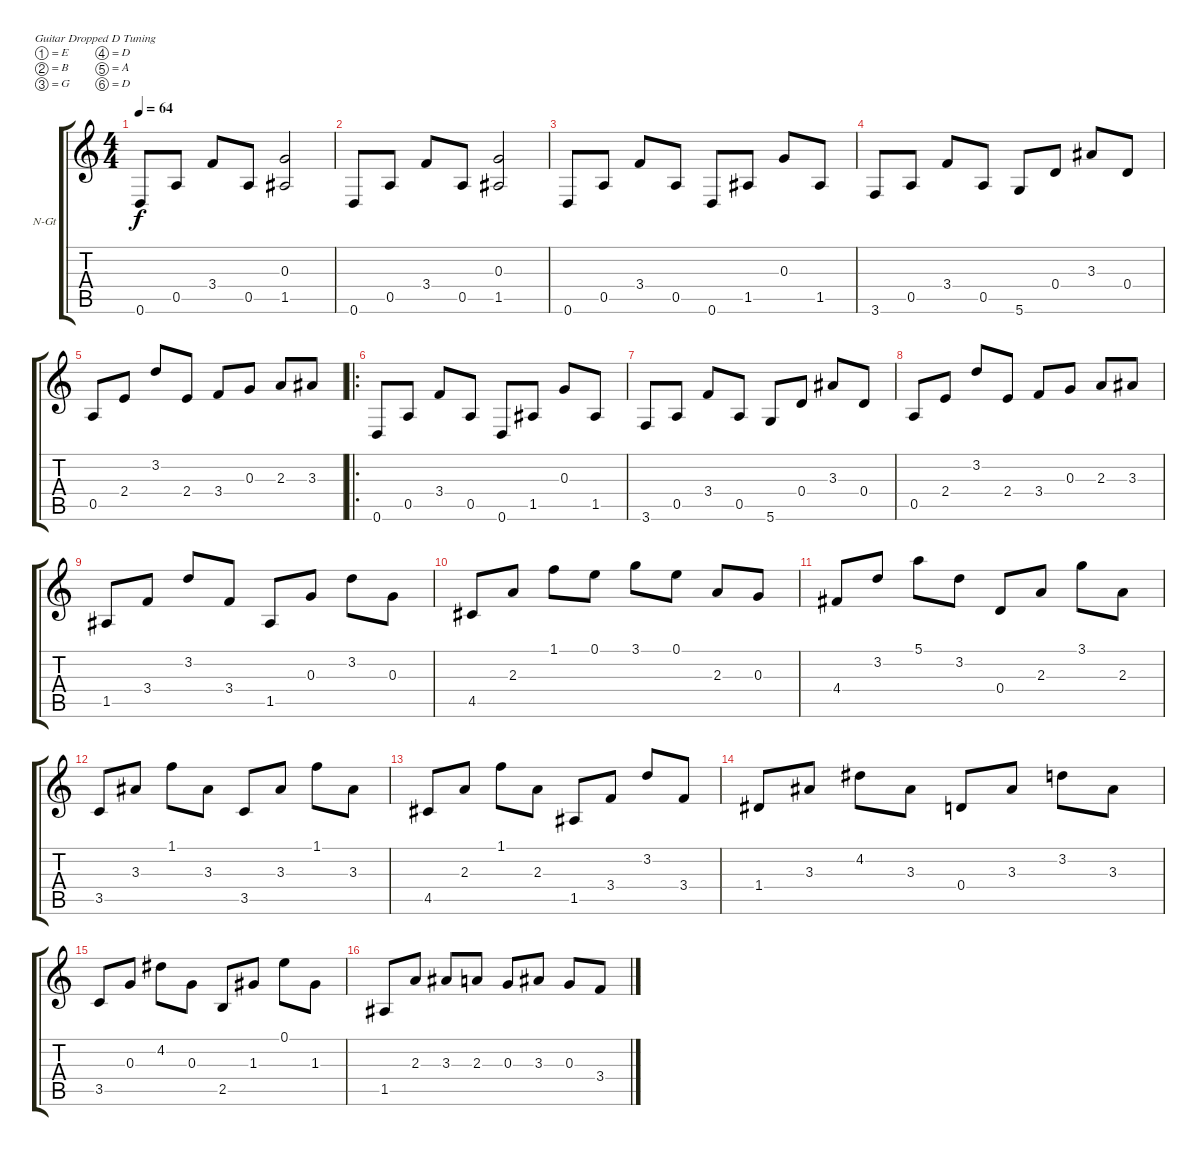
\bracketExtendMode groupsimilarinstruments
\firstSystemTrackNameOrientation horizontal
\otherSystemsTrackNameOrientation horizontal
\track ("Violão II" "N-Gt") {instrument acousticguitarnylon}
\staff {score tabs}
\tuning (E4 B3 G3 D3 A2 D2)
\ts (4 4)
\tempo 64
\clef g2
\ks c
0.6.8{dy f instrument acousticguitarnylon} 0.5.8 3.4.8 0.5.8 (0.3 1.5).2 |
0.6.8 0.5.8 3.4.8 0.5.8 (0.3 1.5).2 |
0.6.8 0.5.8 3.4.8 0.5.8 0.6.8 1.5.8 0.3.8 1.5.8 |
3.6.8 0.5.8 3.4.8 0.5.8 5.6.8 0.4.8 3.3.8 0.4.8 |
0.5.8 2.4.8 3.2.8 2.4.8 3.4.8 0.3.8 2.3.8 3.3.8 |
\ro
0.6.8 0.5.8 3.4.8 0.5.8 0.6.8 1.5.8 0.3.8 1.5.8 |
3.6.8 0.5.8 3.4.8 0.5.8 5.6.8 0.4.8 3.3.8 0.4.8 |
0.5.8 2.4.8 3.2.8 2.4.8 3.4.8 0.3.8 2.3.8 3.3.8 |
1.5.8 3.4.8 3.2.8 3.4.8 1.5.8 0.3.8 3.2.8 0.3.8 |
4.5.8 2.3.8 1.1.8 0.1.8 3.1.8 0.1.8 2.3.8 0.3.8 |
4.4.8 3.2.8 5.1.8 3.2.8 0.4.8 2.3.8 3.1.8 2.3.8 |
3.5.8 3.3.8 1.1.8 3.3.8 3.5.8 3.3.8 1.1.8 3.3.8 |
4.5.8 2.3.8 1.1.8 2.3.8 1.5.8 3.4.8 3.2.8 3.4.8 |
1.4.8 3.3.8 4.2.8 3.3.8 0.4.8 3.3.8 3.2.8 3.3.8 |
3.5.8 0.3.8 4.2.8 0.3.8 2.5.8 1.3.8 0.1.8 1.3.8 |
1.5.8 2.3.8 3.3.8 2.3.8 0.3.8 3.3.8 0.3.8 3.4.8
